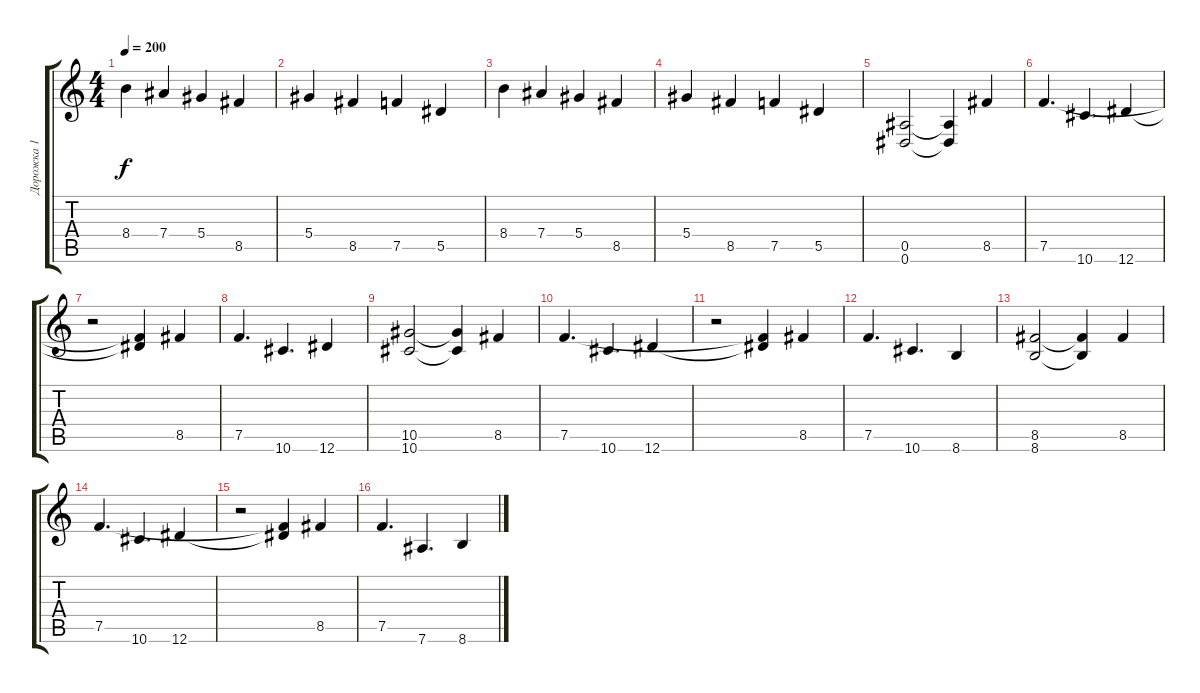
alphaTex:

\track ("Дорожка 1" "Дорожка 1") {instrument distortionguitar}
\staff {score tabs}
\tuning (F4 C4 Ab3 Eb3 Bb2 Eb2) {hide}
\ts (4 4)
\tempo 200
\clef g2
\ks c
8.4.4{dy f} 7.4.4 5.4.4 8.5.4 |
5.4.4 8.5.4 7.5.4 5.5.4 |
8.4.4 7.4.4 5.4.4 8.5.4 |
5.4.4 8.5.4 7.5.4 5.5.4 |
(0.5 0.6).2{volume 13 instrument distortionguitar} (0.5{t} 0.6{t}).4 8.5.4 |
7.5.4{d} 10.6.4{d} 12.6.4 |
r.2 (7.5{t} 12.6{t}).4 8.5.4 |
7.5.4{d} 10.6.4{d} 12.6.4 |
(10.5 10.6).2 (10.5{t} 10.6{t}).4 8.5.4 |
7.5.4{d} 10.6.4{d} 12.6.4 |
r.2 (7.5{t} 12.6{t}).4 8.5.4 |
7.5.4{d} 10.6.4{d} 8.6.4 |
(8.5 8.6).2 (8.5{t} 8.6{t}).4 8.5.4 |
7.5.4{d} 10.6.4{d} 12.6.4 |
r.2 (7.5{t} 12.6{t}).4 8.5.4 |
7.5.4{d} 7.6.4{d} 8.6.4
